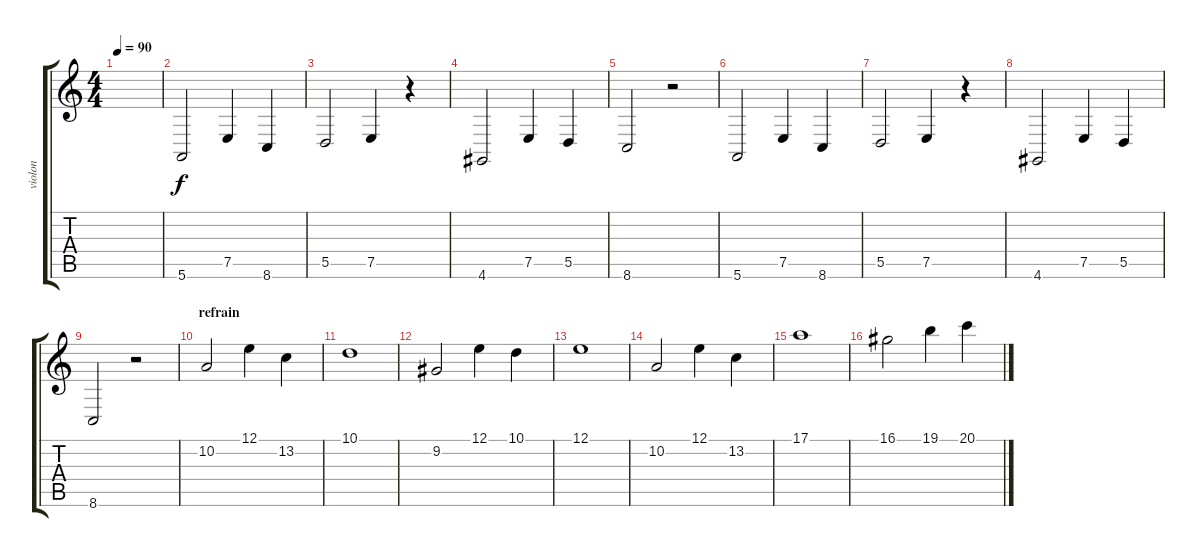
\track ("violon" "violon") {instrument violin}
\staff {score tabs}
\tuning (E4 B3 G3 D3 A2 E2) {hide}
\ts (4 4)
\tempo 90
\clef g2
\ks aminor
|
5.6.2{volume 10} 7.5.4 8.6.4 |
5.5.2 7.5.4 r.4 |
4.6.2 7.5.4 5.5.4 |
8.6.2 r.2 |
5.6.2 7.5.4 8.6.4 |
5.5.2 7.5.4 r.4 |
4.6.2 7.5.4 5.5.4 |
8.6.2 r.2 |
\section ("" "refrain")
10.2.2{volume 12} 12.1.4 13.2.4 |
10.1.1 |
9.2.2 12.1.4 10.1.4 |
12.1.1 |
10.2.2 12.1.4 13.2.4 |
17.1.1 |
16.1.2 19.1.4 20.1.4
